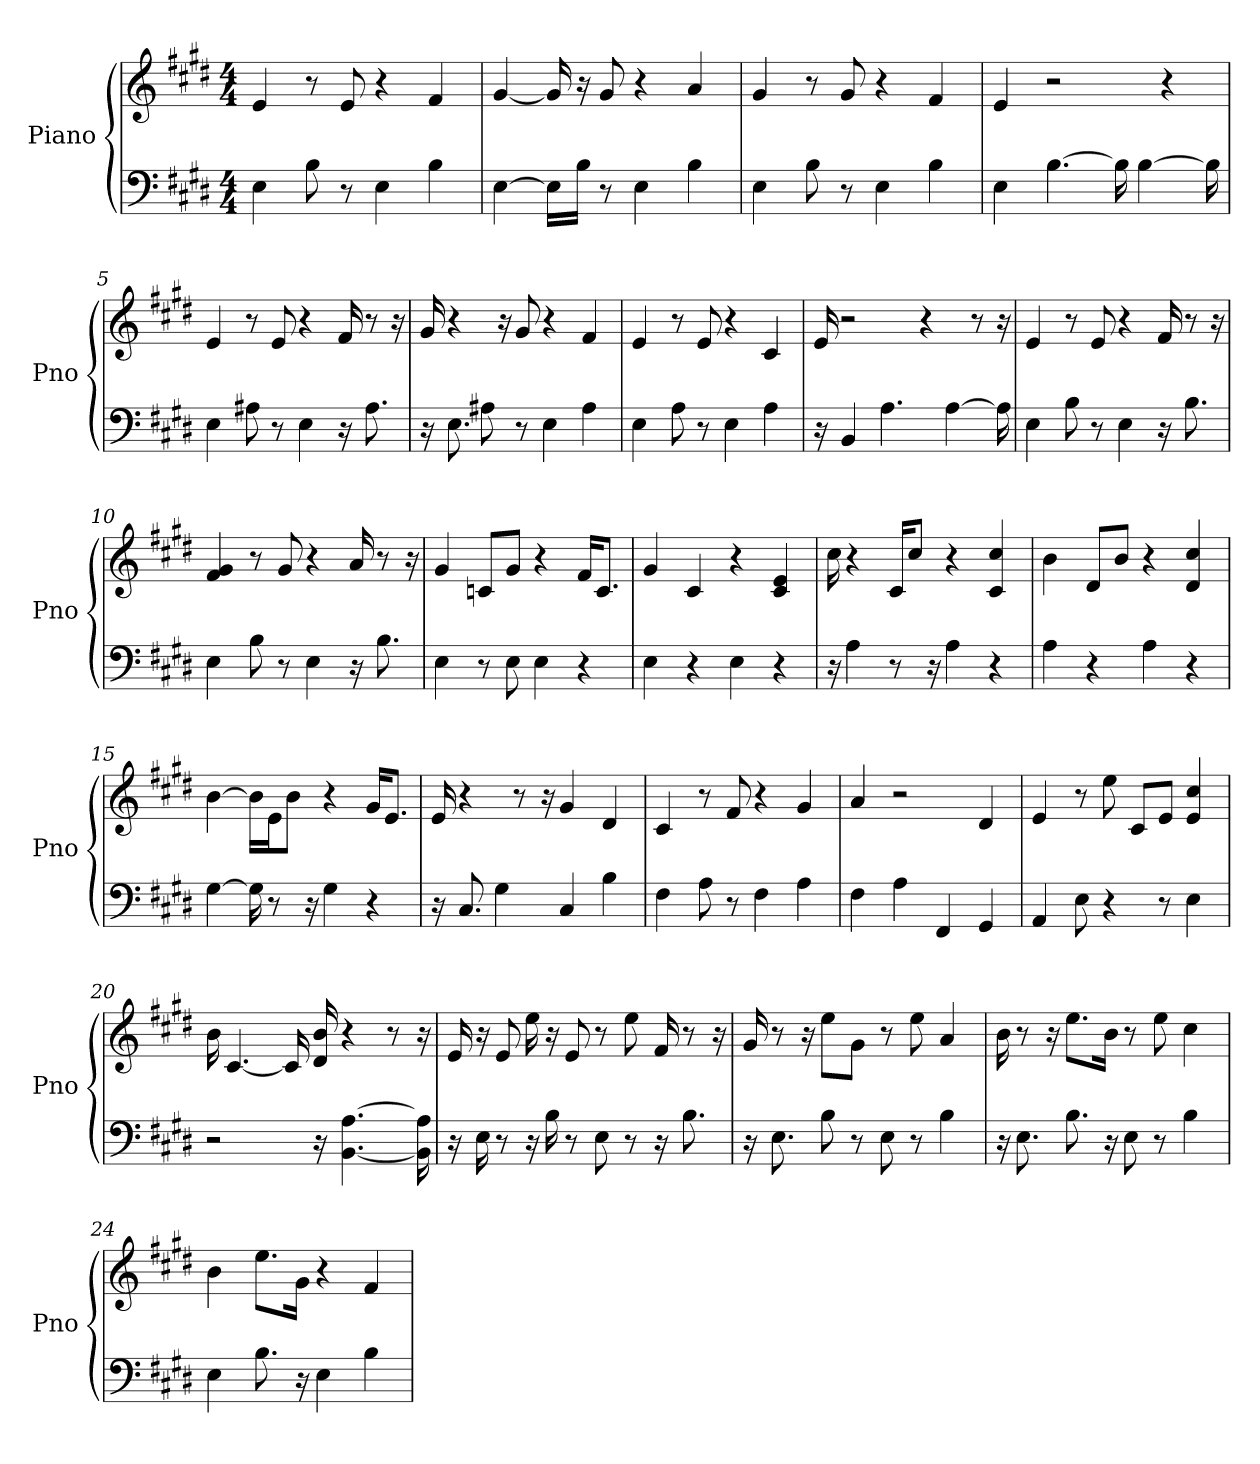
**kern	**kern
*part1	*part1
*staff2	*staff1
*I"Piano	*
*I'Pno	*
*clefF4	*clefG2
*k[f#c#g#d#]	*k[f#c#g#d#]
*E:	*E:
*M4/4	*M4/4
*MM162	*MM162
=1	=1
4E	4e
8B	8r
8r	8e
4E	4r
4B	4f#
=2	=2
[4E	[4g#
16E\LL]	16g#]
16B\JJ	16r
8r	8g#
4E	4r
4B	4a
=3	=3
4E	4g#
8B	8r
8r	8g#
4E	4r
4B	4f#
=4	=4
4E	4e
[4.B	2r
16B]	.
[4B	.
.	4r
16B]	.
=5	=5
4E	4e
8A#	8r
8r	8e
4E	4r
16r	16f#
8.A#	8r
.	16r
=6	=6
16r	16g#
8.E	4r
8A#	.
.	16r
8r	8g#
4E	4r
4A#	4f#
=7	=7
4E	4e
8A	8r
8r	8e
4E	4r
4A	4c#
=8	=8
16r	16e
4BB	2r
4.A	.
.	4r
[4A	.
.	8r
16A]	16r
=9	=9
4E	4e
8B	8r
8r	8e
4E	4r
16r	16f#
8.B	8r
.	16r
=10	=10
4E	4f# 4g#
8B	8r
8r	8g#
4E	4r
16r	16a
8.B	8r
.	16r
=11	=11
4E	4g#
8r	8c/L
8E	8g#/J
4E	4r
4r	16f#/KL
.	8.c/J
=12	=12
4E	4g#
4r	4c#
4E	4r
4r	4e 4c#
=13	=13
16r	16cc#
4A	4r
8r	16c#/KL
.	8cc#/J
16r	.
4A	4r
4r	4cc# 4c#
=14	=14
4A	4b
4r	8d#/L
.	8b/J
4A	4r
4r	4d# 4cc#
=15	=15
[4G#	[4b
16G#]	16b\LL]
8r	16e\J
.	8b\J
16r	.
4G#	4r
4r	16g#/KL
.	8.e/J
=16	=16
16r	16e
8.C#	4r
4G#	.
.	8r
.	16r
4C#	4g#
4B	4d#
=17	=17
4F#	4c#
8A	8r
8r	8f#
4F#	4r
4A	4g#
=18	=18
4F#	4a
4A	2r
4FF#	.
4GG#	4d#
=19	=19
4AA	4e
8E	8r
4r	8ee
.	8c#/L
8r	8e/J
4E	4e 4cc#
=20	=20
2r	16b
.	[4.c#
.	16c#]
16r	16b 16d#
[4.A [4.BB	4r
.	8r
16A] 16BB]	16r
=21	=21
16r	16e
16E	16r
8r	8e
16r	16ee
16B	16r
8r	8e
8E	8r
8r	8ee
16r	16f#
8.B	8r
.	16r
=22	=22
16r	16g#
8.E	8r
.	16r
8B	8ee\L
8r	8g#\J
8E	8r
8r	8ee
4B	4a
=23	=23
16r	16b
8.E	8r
.	16r
8.B	8.ee\L
16r	16b\Jk
8E	8r
8r	8ee
4B	4cc#
=24	=24
4E	4b
8.B	8.ee\L
16r	16g#\Jk
4E	4r
4B	4f#
=	=
*-	*-
